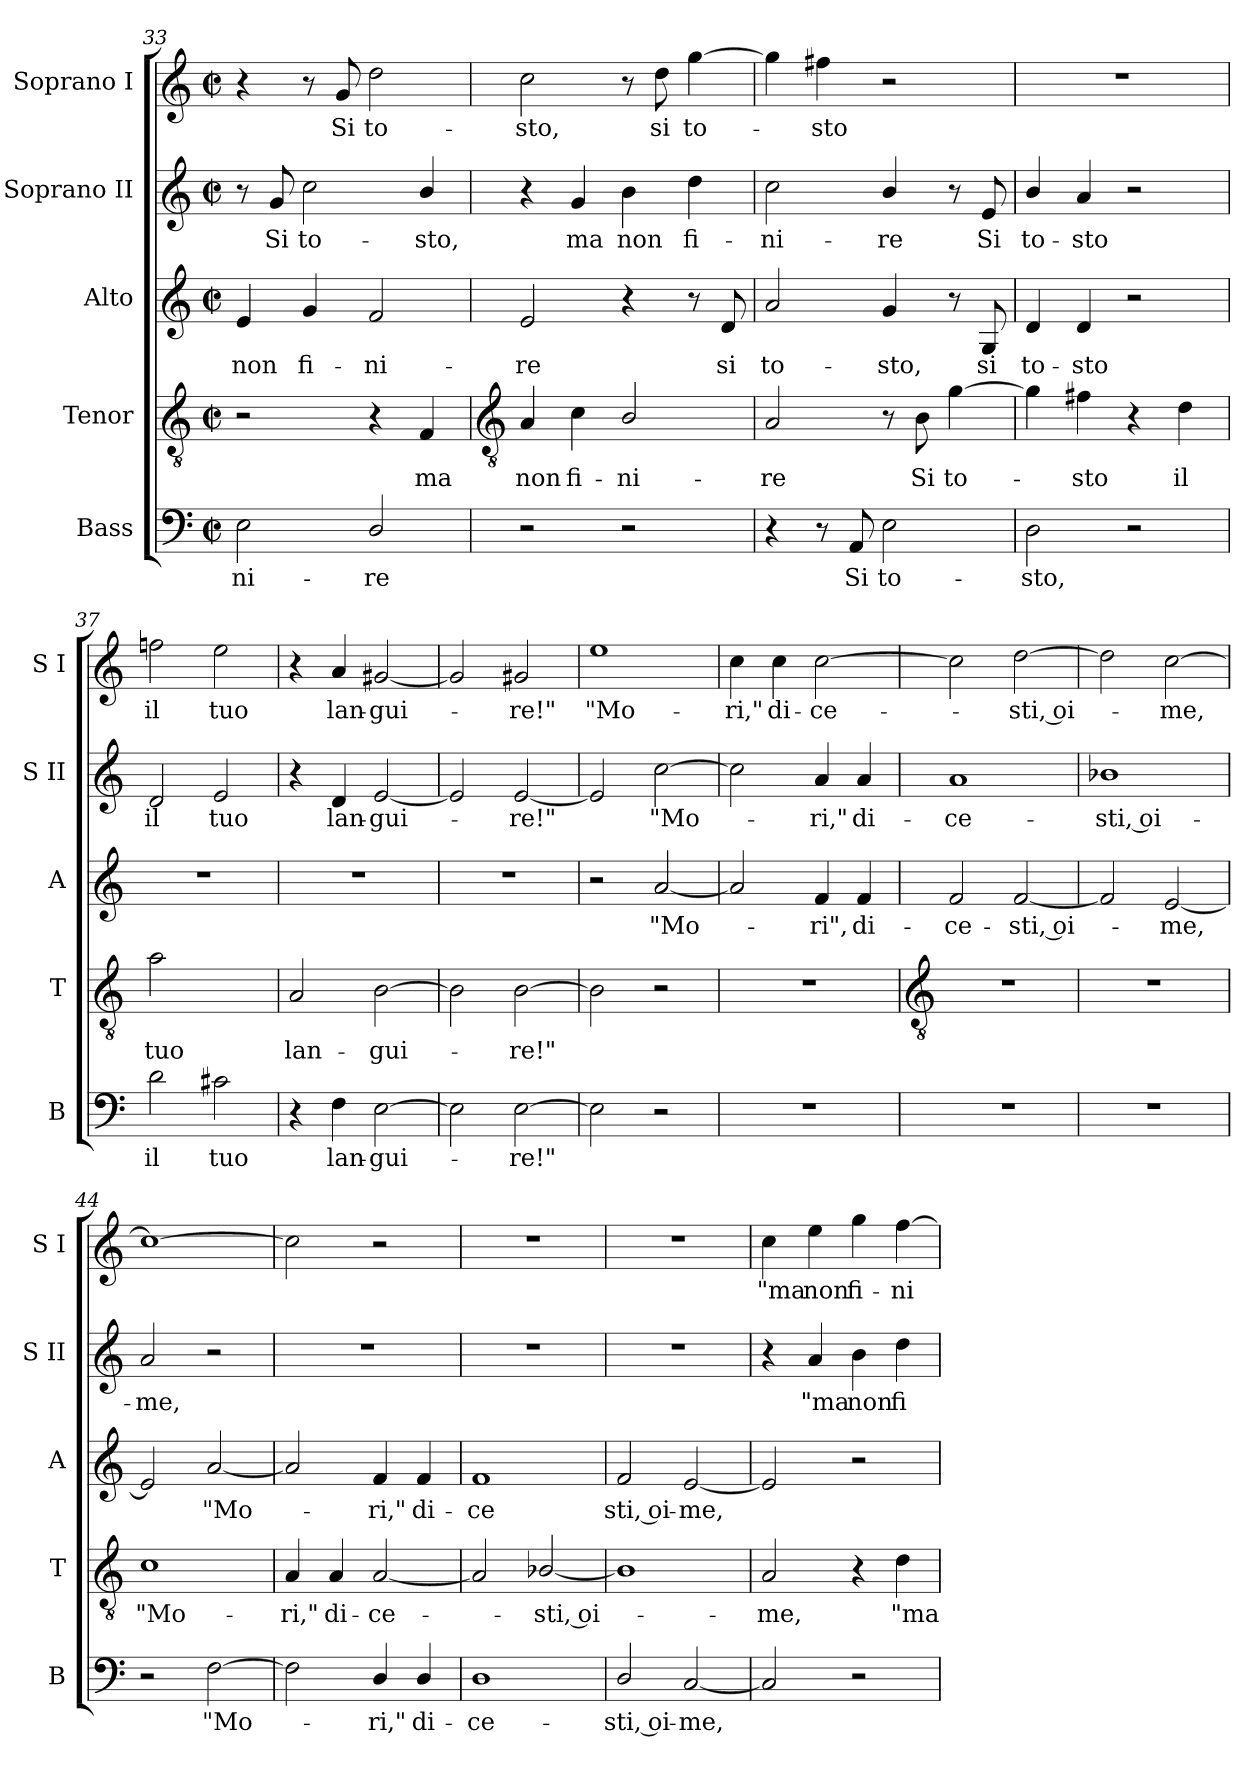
**kern	**text	**kern	**text	**kern	**text	**kern	**text	**kern	**text
*part5	*part5	*part4	*part4	*part3	*part3	*part2	*part2	*part1	*part1
*staff5	*staff5	*staff4	*staff4	*staff3	*staff3	*staff2	*staff2	*staff1	*staff1
*I"Bass	*	*I"Tenor	*	*I"Alto	*	*I"Soprano II	*	*I"Soprano I	*
*I'B	*	*I'T	*	*I'A	*	*I'S II	*	*I'S I	*
*clefF4	*	*clefGv2	*	*clefG2	*	*clefG2	*	*clefG2	*
*k[]	*	*k[]	*	*k[]	*	*k[]	*	*k[]	*
*C:	*	*C:	*	*C:	*	*C:	*	*C:	*
*M2/2	*	*M2/2	*	*M2/2	*	*M2/2	*	*M2/2	*
*met(c|)	*	*met(c|)	*	*met(c|)	*	*met(c|)	*	*met(c|)	*
=33	=33	=33	=33	=33	=33	=33	=33	=33	=33
!	!LO:LY:b	!	!	!	!LO:LY:b	!	!	!	!
2E	-ni-	2r	.	4e	non	8r	.	4r	.
!	!	!	!	!	!	!	!LO:LY:b	!	!
.	.	.	.	.	.	8g	Si	.	.
!	!	!	!	!	!LO:LY:b	!	!LO:LY:b	!	!
.	.	.	.	4g	fi-	2cc	to-	8r	.
!	!	!	!	!	!	!	!	!	!LO:LY:b
.	.	.	.	.	.	.	.	8g	Si
!	!LO:LY:b	!	!	!	!LO:LY:b	!	!	!	!LO:LY:b
2D/	-re	4r	.	2f	-ni-	.	.	2dd	to-
!	!	!	!LO:LY:b	!	!	!	!LO:LY:b	!	!
.	.	4F	ma	.	.	4b/	-sto,	.	.
!!LO:LB:g=z
=34	=34	=34	=34	=34	=34	=34	=34	=34	=34
*	*	*clefGv2	*	*	*	*	*	*	*
!	!	!	!LO:LY:b	!	!LO:LY:b	!	!	!	!LO:LY:b
2r	.	4A	non	2e	-re	4r	.	2cc	-sto,
!	!	!	!LO:LY:b	!	!	!	!LO:LY:b	!	!
.	.	4c	fi-	.	.	4g	ma	.	.
!	!	!	!LO:LY:b	!	!	!	!LO:LY:b	!	!
2r	.	2B/	-ni-	4r	.	4b	non	8r	.
!	!	!	!	!	!	!	!	!	!LO:LY:b
.	.	.	.	.	.	.	.	8dd	si
!	!	!	!	!	!	!	!LO:LY:b	!	!LO:LY:b
.	.	.	.	8r	.	4dd	fi-	[4gg	to-
!	!	!	!	!	!LO:LY:b	!	!	!	!
.	.	.	.	8d	si	.	.	.	.
=35	=35	=35	=35	=35	=35	=35	=35	=35	=35
!	!	!	!LO:LY:b	!	!LO:LY:b	!	!LO:LY:b	!	!
4r	.	2A	-re	2a	to-	2cc	-ni-	4gg]	.
!	!	!	!	!	!	!	!	!	!LO:LY:b
8r	.	.	.	.	.	.	.	4ff#X	sto
!	!LO:LY:b	!	!	!	!	!	!	!	!
8AA	Si	.	.	.	.	.	.	.	.
!	!LO:LY:b	!	!	!	!LO:LY:b	!	!LO:LY:b	!	!
2E	to-	8r	.	4g	-sto,	4b/	-re	2r	.
!	!	!	!LO:LY:b	!	!	!	!	!	!
.	.	8B	Si	.	.	.	.	.	.
!	!	!	!LO:LY:b	!	!	!	!	!	!
.	.	[4g	to-	8r	.	8r	.	.	.
!	!	!	!	!	!LO:LY:b	!	!LO:LY:b	!	!
.	.	.	.	8G	si	8e	Si	.	.
=36	=36	=36	=36	=36	=36	=36	=36	=36	=36
!	!LO:LY:b	!	!	!	!LO:LY:b	!	!LO:LY:b	!	!
2D	-sto,	4g]	.	4d	to-	4b/	to-	1r	.
!	!	!	!LO:LY:b	!	!LO:LY:b	!	!LO:LY:b	!	!
.	.	4f#X	sto	4d	-sto	4a	-sto	.	.
2r	.	4r	.	2r	.	2r	.	.	.
!	!	!	!LO:LY:b	!	!	!	!	!	!
.	.	4d	il	.	.	.	.	.	.
=37	=37	=37	=37	=37	=37	=37	=37	=37	=37
!	!LO:LY:b	!	!LO:LY:b	!	!	!	!LO:LY:b	!	!LO:LY:b
2d	il	2a	tuo	1r	.	2d	il	2ffn	il
!	!LO:LY:b	!	!	!	!	!	!LO:LY:b	!	!LO:LY:b
2c#X	tuo	2ryy	.	.	.	2e	tuo	2ee	tuo
=38	=38	=38	=38	=38	=38	=38	=38	=38	=38
!	!	!	!LO:LY:b	!	!	!	!	!	!
4r	.	2A	lan-	1r	.	4r	.	4r	.
!	!LO:LY:b	!	!	!	!	!	!LO:LY:b	!	!LO:LY:b
4F	lan-	.	.	.	.	4d	lan-	4a	lan-
!	!LO:LY:b	!	!LO:LY:b	!	!	!	!LO:LY:b	!	!LO:LY:b
[2E	-gui-	[2B	-gui-	.	.	[2e	-gui-	[2g#X	-gui-
=39	=39	=39	=39	=39	=39	=39	=39	=39	=39
2E]	.	2B]	.	1r	.	2e]	.	2g#]	.
!	!LO:LY:b	!	!LO:LY:b	!	!	!	!LO:LY:b	!	!LO:LY:b
[2E	re!"	[2B	re!"	.	.	[2e	re!"	2g#	re!"
=40	=40	=40	=40	=40	=40	=40	=40	=40	=40
!	!	!	!	!	!	!	!	!	!LO:LY:b
2E]	.	2B]	.	2r	.	2e]	.	1ee	"Mo-
!	!	!	!	!	!LO:LY:b	!	!LO:LY:b	!	!
2r	.	2r	.	[2a	"Mo-	[2cc	"Mo-	.	.
=41	=41	=41	=41	=41	=41	=41	=41	=41	=41
!	!	!	!	!	!	!	!	!	!LO:LY:b
1r	.	1r	.	2a]	.	2cc]	.	4cc	-ri,"
!	!	!	!	!	!	!	!	!	!LO:LY:b
.	.	.	.	.	.	.	.	4cc	di-
!	!	!	!	!	!LO:LY:b	!	!LO:LY:b	!	!LO:LY:b
.	.	.	.	4f	ri",	4a	ri,"	[2cc	-ce-
!	!	!	!	!	!LO:LY:b	!	!LO:LY:b	!	!
.	.	.	.	4f	di-	4a	di-	.	.
!!LO:LB:g=z
=42	=42	=42	=42	=42	=42	=42	=42	=42	=42
*	*	*clefGv2	*	*	*	*	*	*	*
!	!	!	!	!	!LO:LY:b	!	!LO:LY:b	!	!
1r	.	1r	.	2f	-ce-	1a	-ce-	2cc]	.
!	!	!	!	!	!LO:LY:b	!	!	!	!LO:LY:b
.	.	.	.	[2f	-sti, oi-	.	.	[2dd	sti, oi-
=43	=43	=43	=43	=43	=43	=43	=43	=43	=43
!	!	!	!	!	!	!	!LO:LY:b	!	!
1r	.	1r	.	2f]	.	1b-X/	-sti, oi-	2dd]	.
!	!	!	!	!	!LO:LY:b	!	!	!	!LO:LY:b
.	.	.	.	[2e	me,	.	.	[2cc	me,
=44	=44	=44	=44	=44	=44	=44	=44	=44	=44
!	!	!	!LO:LY:b	!	!	!	!LO:LY:b	!	!
2r	.	1c	"Mo-	2e]	.	2a	-me,	1cc_	.
!	!LO:LY:b	!	!	!	!LO:LY:b	!	!	!	!
[2F	"Mo-	.	.	[2a	"Mo-	2r	.	.	.
=45	=45	=45	=45	=45	=45	=45	=45	=45	=45
!	!	!	!LO:LY:b	!	!	!	!	!	!
2F]	.	4A	-ri,"	2a]	.	1r	.	2cc]	.
!	!	!	!LO:LY:b	!	!	!	!	!	!
.	.	4A	di-	.	.	.	.	.	.
!	!LO:LY:b	!	!LO:LY:b	!	!LO:LY:b	!	!	!	!
4D/	ri,"	[2A	-ce-	4f	ri,"	.	.	2r	.
!	!LO:LY:b	!	!	!	!LO:LY:b	!	!	!	!
4D/	di-	.	.	4f	di-	.	.	.	.
=46	=46	=46	=46	=46	=46	=46	=46	=46	=46
!	!LO:LY:b	!	!	!	!LO:LY:b	!	!	!	!
1D/	-ce-	2A]	.	1f	-ce	1r	.	1r	.
!	!	!	!LO:LY:b	!	!	!	!	!	!
.	.	[2B-X/	sti, oi-	.	.	.	.	.	.
=47	=47	=47	=47	=47	=47	=47	=47	=47	=47
!	!LO:LY:b	!	!	!	!LO:LY:b	!	!	!	!
2D/	-sti, oi-	1B-/]	.	2f	sti, oi-	1r	.	1r	.
!	!LO:LY:b	!	!	!	!LO:LY:b	!	!	!	!
[2C	-me,	.	.	[2e	-me,	.	.	.	.
=48	=48	=48	=48	=48	=48	=48	=48	=48	=48
!	!	!	!LO:LY:b	!	!	!	!	!	!LO:LY:b
2C]	.	2A	me,	2e]	.	4r	.	4cc	"ma
!	!	!	!	!	!	!	!LO:LY:b	!	!LO:LY:b
.	.	.	.	.	.	4a	"ma	4ee	non
!	!	!	!	!	!	!	!LO:LY:b	!	!LO:LY:b
2r	.	4r	.	2r	.	4b	non	4gg	fi-
!	!	!	!LO:LY:b	!	!	!	!LO:LY:b	!	!LO:LY:b
.	.	4d	"ma	.	.	4dd	fi-	[4ff	-ni-
=	=	=	=	=	=	=	=	=	=
*-	*-	*-	*-	*-	*-	*-	*-	*-	*-
